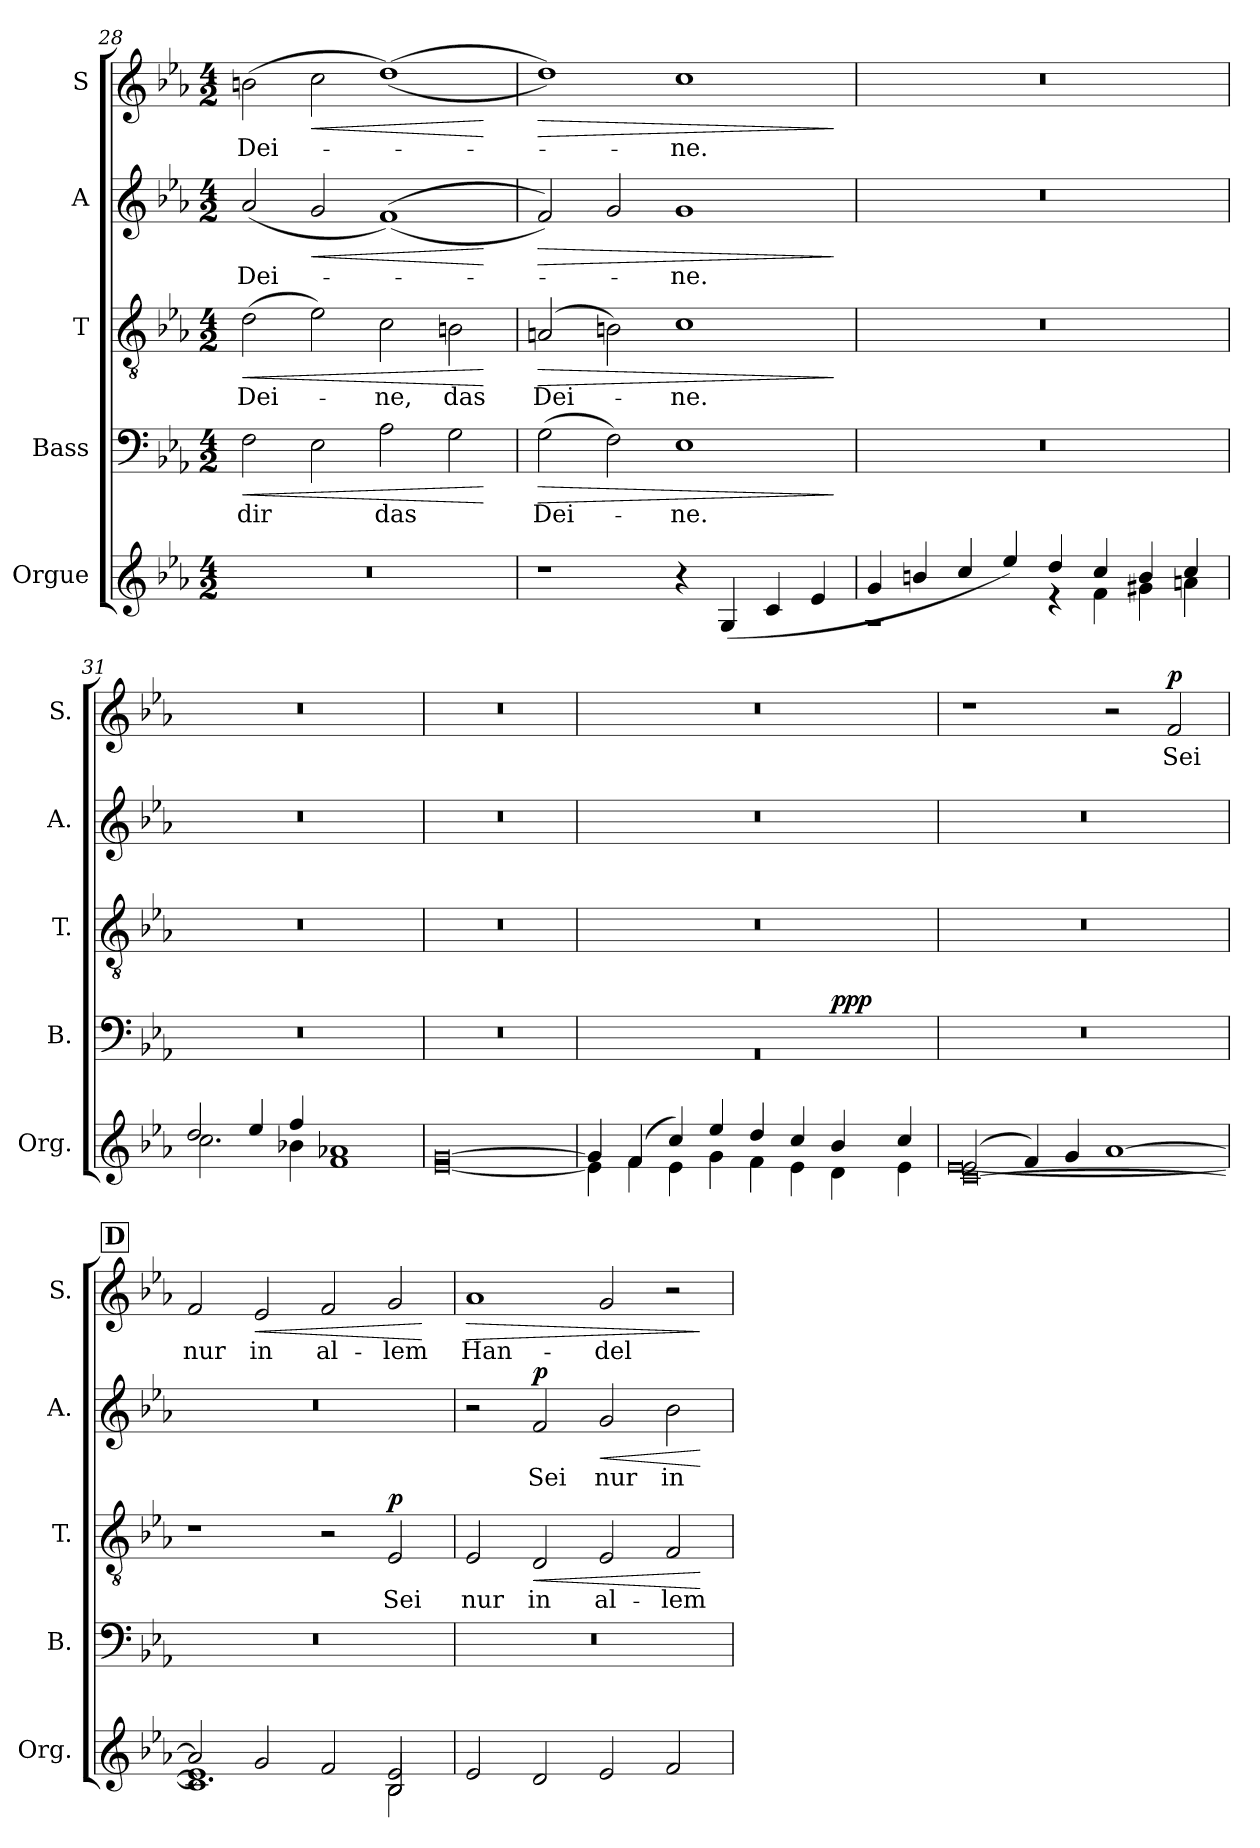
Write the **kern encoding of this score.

**kern	**kern	**text	**dynam	**kern	**text	**dynam	**kern	**text	**dynam	**kern	**text	**dynam
*part5	*part4	*part4	*part4	*part3	*part3	*part3	*part2	*part2	*part2	*part1	*part1	*part1
*staff5	*staff4	*staff4	*staff4	*staff3	*staff3	*staff3	*staff2	*staff2	*staff2	*staff1	*staff1	*staff1
*I"Orgue	*I"Bass	*	*	*I"T	*	*	*I"A	*	*	*I"S	*	*
*I'Org.	*I'B.	*	*	*I'T.	*	*	*I'A.	*	*	*I'S.	*	*
*clefG2	*clefF4	*	*	*clefGv2	*	*	*clefG2	*	*	*clefG2	*	*
*k[b-e-a-]	*k[b-e-a-]	*	*	*k[b-e-a-]	*	*	*k[b-e-a-]	*	*	*k[b-e-a-]	*	*
*M4/2	*M4/2	*	*	*M4/2	*	*	*M4/2	*	*	*M4/2	*	*
=28	=28	=28	=28	=28	=28	=28	=28	=28	=28	=28	=28	=28
!	!	!LO:LY:b	!LO:HP:b	!	!LO:LY:b	!LO:HP:b	!	!LO:LY:b	!	!	!LO:LY:b	!
0r	2F\	dir	<	(>2d\	Dei-	<	(<2a-/	Dei-	.	(>2bn\	Dei-	.
!	!	!	!	!	!	!	!	!	!LO:HP:b	!	!	!LO:HP:b
.	2E-\	.	.	2e-\)	.	.	2g/	.	<	2cc\	.	<
!	!	!LO:LY:b	!	!	!LO:LY:b	!	!	!	!	!	!	!
.	2A-\	das	.	2c\	-ne,	.	(<(<1f)	.	.	(>(>1dd)	.	.
!	!	!	!	!	!LO:LY:b	!	!	!	!	!	!	!
.	2G\	.	.	2Bn\	das	.	.	.	.	.	.	.
.	.	.	[	.	.	[	.	.	[	.	.	[
!!LO:LB:g=z
=29	=29	=29	=29	=29	=29	=29	=29	=29	=29	=29	=29	=29
!	!	!LO:LY:b	!LO:HP:b	!	!LO:LY:b	!LO:HP:b	!	!	!LO:HP:b	!	!	!LO:HP:b
1r	(>2G\	Dei-	>	(>2An/	Dei-	>	2f/))	.	>	1dd))	.	>
.	2F\)	.	.	2Bn\)	.	.	2g/	.	.	.	.	.
!	!	!LO:LY:b	!	!	!LO:LY:b	!	!	!LO:LY:b	!	!	!LO:LY:b	!
4r	1E-	-ne.	.	1c	-ne.	.	1g	-ne.	.	1cc	-ne.	.
(>4G/	.	.	.	.	.	.	.	.	.	.	.	.
4c/	.	.	.	.	.	.	.	.	.	.	.	.
4e-/	.	.	.	.	.	.	.	.	.	.	.	.
.	.	.	]	.	.	]	.	.	]	.	.	]
=30	=30	=30	=30	=30	=30	=30	=30	=30	=30	=30	=30	=30
*^	*	*	*	*	*	*	*	*	*	*	*	*
4g/	1r	0r	.	.	0r	.	.	0r	.	.	0r	.	.
4bn/	.	.	.	.	.	.	.	.	.	.	.	.	.
4cc/	.	.	.	.	.	.	.	.	.	.	.	.	.
4ee-/)	.	.	.	.	.	.	.	.	.	.	.	.	.
4dd/	4r	.	.	.	.	.	.	.	.	.	.	.	.
4cc/	4f\	.	.	.	.	.	.	.	.	.	.	.	.
4b/	4g#X\	.	.	.	.	.	.	.	.	.	.	.	.
4cc/	4an\	.	.	.	.	.	.	.	.	.	.	.	.
=31	=31	=31	=31	=31	=31	=31	=31	=31	=31	=31	=31	=31	=31
2dd/	2.cc\	0r	.	.	0r	.	.	0r	.	.	0r	.	.
4ee-/	.	.	.	.	.	.	.	.	.	.	.	.	.
4ff/	4b-X\	.	.	.	.	.	.	.	.	.	.	.	.
1a-X	1f	.	.	.	.	.	.	.	.	.	.	.	.
=32	=32	=32	=32	=32	=32	=32	=32	=32	=32	=32	=32	=32	=32
[0g	[0e-	0r	.	.	0r	.	.	0r	.	.	0r	.	.
!!LO:PB:g=z
=33	=33	=33	=33	=33	=33	=33	=33	=33	=33	=33	=33	=33	=33
*	*	*^	*	*	*	*	*	*	*	*	*	*	*
4g/]	4e-\]	0rBB	1ryy	.	.	0r	.	.	0r	.	.	0r	.	.
(>4f/	4f\	.	.	.	.	.	.	.	.	.	.	.	.	.
4cc/)	4e-\	.	.	.	.	.	.	.	.	.	.	.	.	.
4ee-/	4g\	.	.	.	.	.	.	.	.	.	.	.	.	.
4dd/	4f\	.	2ryy	.	.	.	.	.	.	.	.	.	.	.
4cc/	4e-\	.	.	.	.	.	.	.	.	.	.	.	.	.
!	!	!	!	!	!LO:DY:a	!	!	!	!	!	!	!	!	!
4b-/	4d\	.	32D\yy	.	ppp	.	.	.	.	.	.	.	.	.
.	.	.	32ryy	.	.	.	.	.	.	.	.	.	.	.
.	.	.	16ryy	.	.	.	.	.	.	.	.	.	.	.
.	.	.	8ryy	.	.	.	.	.	.	.	.	.	.	.
4cc/	4e-\	.	4ryy	.	.	.	.	.	.	.	.	.	.	.
*	*	*v	*v	*	*	*	*	*	*	*	*	*	*	*
=34	=34	=34	=34	=34	=34	=34	=34	=34	=34	=34	=34	=34	=34
*	*^	*	*	*	*	*	*	*	*	*	*	*	*
(>2e-/	[0e-	[0c	0r	.	.	0r	.	.	0r	.	.	1r	.	.
4f/)	.	.	.	.	.	.	.	.	.	.	.	.	.	.
4g/	.	.	.	.	.	.	.	.	.	.	.	.	.	.
[1a-	.	.	.	.	.	.	.	.	.	.	.	2r	.	.
!	!	!	!	!	!	!	!	!	!	!	!	!	!LO:LY:b	!LO:DY:a
.	.	.	.	.	.	.	.	.	.	.	.	2f/	Sei	p
!!LO:REH:place=s1:a:B:fs=18:t=D
=35	=35	=35	=35	=35	=35	=35	=35	=35	=35	=35	=35	=35	=35	=35
!	!	!	!	!	!	!	!	!	!	!	!	!	!LO:LY:b	!
2a-/]	1.e-]	1.c]	0r	.	.	1r	.	.	0r	.	.	2f/	nur	.
!	!	!	!	!	!	!	!	!	!	!	!	!	!LO:LY:b	!LO:HP:b
2g/	.	.	.	.	.	.	.	.	.	.	.	2e-/	in	<
!	!	!	!	!	!	!	!	!	!	!	!	!	!LO:LY:b	!
2f/	.	.	.	.	.	2r	.	.	.	.	.	2f/	al-	.
!	!	!	!	!	!	!	!LO:LY:b	!LO:DY:a	!	!	!	!	!LO:LY:b	!
2e-/	2B-\	2B-/	.	.	.	2E-/	Sei	p	.	.	.	2g/	-lem	.
*v	*v	*v	*	*	*	*	*	*	*	*	*	*	*	*
.	.	.	.	.	.	.	.	.	.	.	.	[
=36	=36	=36	=36	=36	=36	=36	=36	=36	=36	=36	=36	=36
!	!	!	!	!	!LO:LY:b	!	!	!	!	!	!LO:LY:b	!LO:HP:b
2e-/	0r	.	.	2E-/	nur	.	2r	.	.	1a-	Han-	>
!	!	!	!	!	!LO:LY:b	!LO:HP:b	!	!LO:LY:b	!LO:DY:a	!	!	!
2d/	.	.	.	2D/	in	<	2f/	Sei	p	.	.	.
!	!	!	!	!	!LO:LY:b	!	!	!LO:LY:b	!LO:HP:b	!	!LO:LY:b	!
2e-/	.	.	.	2E-/	al-	.	2g/	nur	<	2g/	-del	.
!	!	!	!	!	!LO:LY:b	!	!	!LO:LY:b	!	!	!	!
2f/	.	.	.	2F/	-lem	.	2b-\	in	.	2r	.	.
.	.	.	.	.	.	[	.	.	[	.	.	]
=	=	=	=	=	=	=	=	=	=	=	=	=
*-	*-	*-	*-	*-	*-	*-	*-	*-	*-	*-	*-	*-
